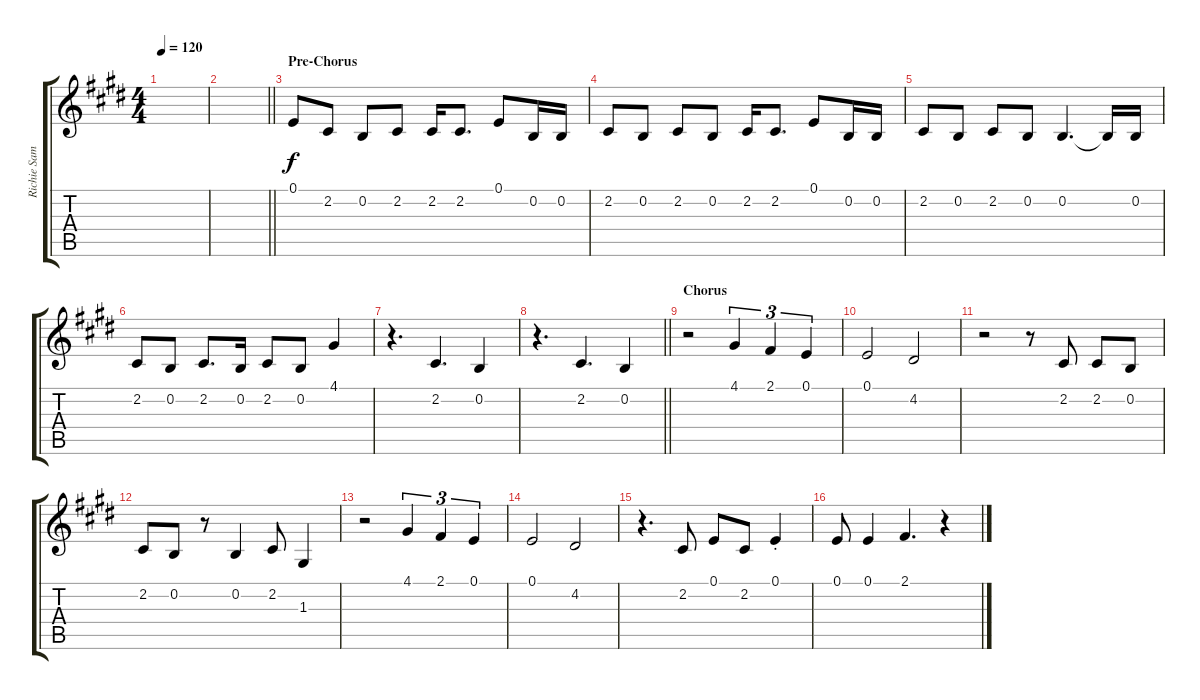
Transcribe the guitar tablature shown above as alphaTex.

\track ("Richie Sambora (Backing Vocals)" "Richie Sam") {instrument trumpet}
\staff {score tabs}
\tuning (E4 B3 G3 D3 A2 E2) {hide}
\ts (4 4)
\tempo 120
\clef g2
\ks c#minor
|
\barLineRight lightlight
|
\section ("" "Pre-Chorus")
0.1.8 2.2.8 0.2.8 2.2.8 2.2.16 2.2.8{d} 0.1.8 0.2.16 0.2.16 |
2.2.8 0.2.8 2.2.8 0.2.8 2.2.16 2.2.8{d} 0.1.8 0.2.16 0.2.16 |
2.2.8 0.2.8 2.2.8 0.2.8 0.2.4{d} 0.2{t}.16 0.2.16 |
2.2.8 0.2.8 2.2.8{d} 0.2.16 2.2.8 0.2.8 4.1.4 |
r.4{d} 2.2.4{d} 0.2.4 |
\barLineRight lightlight
r.4{d} 2.2.4{d} 0.2.4 |
\section ("" "Chorus")
r.2 4.1.4{tu (3 2)} 2.1.4{tu (3 2)} 0.1.4{tu (3 2)} |
0.1.2 4.2.2 |
r.2 r.8 2.2.8 2.2.8 0.2.8 |
2.2.8 0.2.8 r.8 0.2.4 2.2.8 1.3.4 |
r.2 4.1.4{tu (3 2)} 2.1.4{tu (3 2)} 0.1.4{tu (3 2)} |
0.1.2 4.2.2 |
r.4{d} 2.2.8 0.1.8 2.2.8 0.1{st}.4 |
0.1.8 0.1.4 2.1.4{d} r.4
